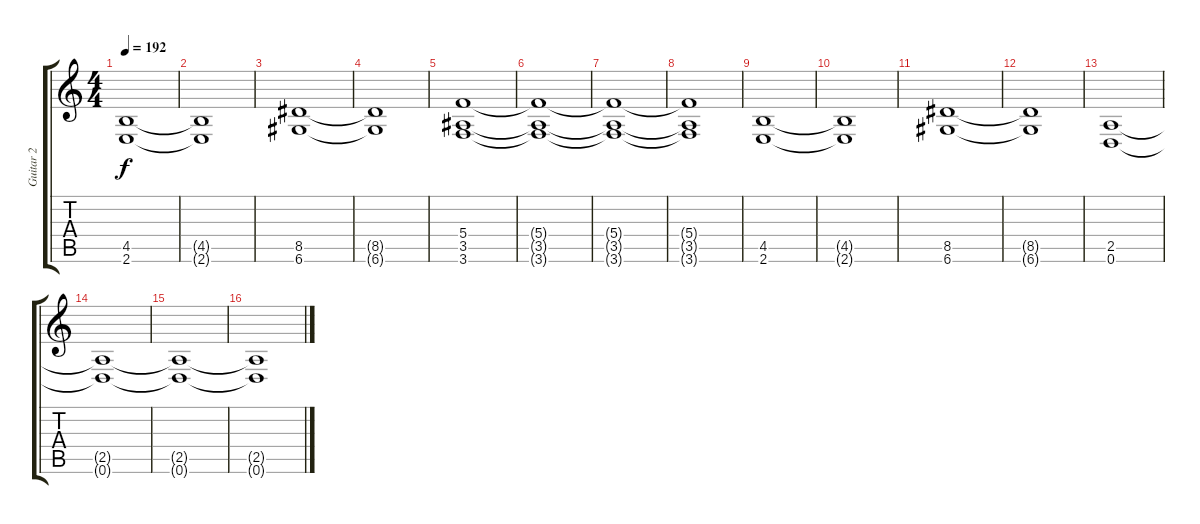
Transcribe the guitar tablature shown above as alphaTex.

\track ("Guitar 2" "Guitar 2") {instrument distortionguitar}
\staff {score tabs}
\tuning (D4 A3 F3 C3 G2 D2) {hide}
\ts (4 4)
\tempo 192
\clef g2
\ks c
(4.5 2.6).1{dy f} |
(4.5{t} 2.6{t}).1 |
(8.5 6.6).1 |
(8.5{t} 6.6{t}).1 |
(5.4 3.5 3.6).1 |
(5.4{t} 3.5{t} 3.6{t}).1 |
(5.4{t} 3.5{t} 3.6{t}).1 |
(5.4{t} 3.5{t} 3.6{t}).1 |
(4.5 2.6).1 |
(4.5{t} 2.6{t}).1 |
(8.5 6.6).1 |
(8.5{t} 6.6{t}).1 |
(2.5 0.6).1 |
(2.5{t} 0.6{t}).1 |
(2.5{t} 0.6{t}).1 |
(2.5{t} 0.6{t}).1
